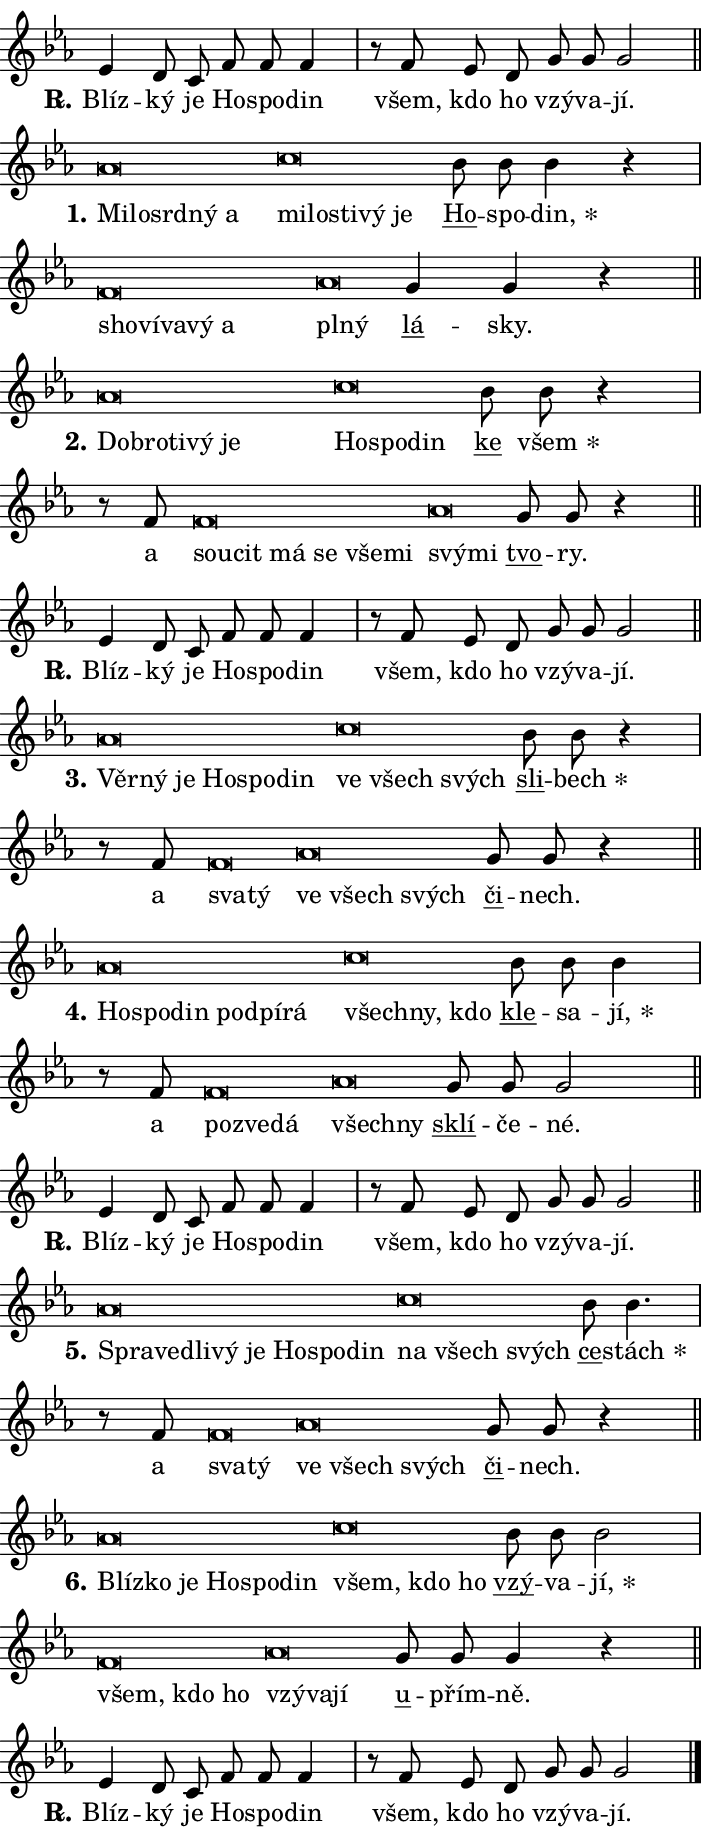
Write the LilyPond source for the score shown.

\version "2.24.0"
\header { tagline = "" }
\paper {
  indent = 0\cm
  top-margin = 0\cm
  right-margin = 0.13\cm % to fit lyric hyphens
  bottom-margin = 0\cm
  left-margin = 0\cm
  paper-width = 12\cm
  page-breaking = #ly:one-page-breaking
  system-system-spacing.basic-distance = #11
  score-system-spacing.basic-distance = #11
  ragged-last = ##f
}


%% Author: Thomas Morley
%% https://lists.gnu.org/archive/html/lilypond-user/2020-05/msg00002.html
#(define (line-position grob)
"Returns position of @var[grob} in current system:
   @code{'start}, if at first time-step
   @code{'end}, if at last time-step
   @code{'middle} otherwise
"
  (let* ((col (ly:item-get-column grob))
         (ln (ly:grob-object col 'left-neighbor))
         (rn (ly:grob-object col 'right-neighbor))
         (col-to-check-left (if (ly:grob? ln) ln col))
         (col-to-check-right (if (ly:grob? rn) rn col))
         (break-dir-left
           (and
             (ly:grob-property col-to-check-left 'non-musical #f)
             (ly:item-break-dir col-to-check-left)))
         (break-dir-right
           (and
             (ly:grob-property col-to-check-right 'non-musical #f)
             (ly:item-break-dir col-to-check-right))))
        (cond ((eqv? 1 break-dir-left) 'start)
              ((eqv? -1 break-dir-right) 'end)
              (else 'middle))))

#(define (tranparent-at-line-position vctor)
  (lambda (grob)
  "Relying on @code{line-position} select the relevant enry from @var{vctor}.
Used to determine transparency,"
    (case (line-position grob)
      ((end) (not (vector-ref vctor 0)))
      ((middle) (not (vector-ref vctor 1)))
      ((start) (not (vector-ref vctor 2))))))

noteHeadBreakVisibility =
#(define-music-function (break-visibility)(vector?)
"Makes @code{NoteHead}s transparent relying on @var{break-visibility}"
#{
  \override NoteHead.transparent =
    #(tranparent-at-line-position break-visibility)
#})

#(define delete-ledgers-for-transparent-note-heads
  (lambda (grob)
    "Reads whether a @code{NoteHead} is transparent.
If so this @code{NoteHead} is removed from @code{'note-heads} from
@var{grob}, which is supposed to be @code{LedgerLineSpanner}.
As a result ledgers are not printed for this @code{NoteHead}"
    (let* ((nhds-array (ly:grob-object grob 'note-heads))
           (nhds-list
             (if (ly:grob-array? nhds-array)
                 (ly:grob-array->list nhds-array)
                 '()))
           ;; Relies on the transparent-property being done before
           ;; Staff.LedgerLineSpanner.after-line-breaking is executed.
           ;; This is fragile ...
           (to-keep
             (remove
               (lambda (nhd)
                 (ly:grob-property nhd 'transparent #f))
               nhds-list)))
      ;; TODO find a better method to iterate over grob-arrays, similiar
      ;; to filter/remove etc for lists
      ;; For now rebuilt from scratch
      (set! (ly:grob-object grob 'note-heads)  '())
      (for-each
        (lambda (nhd)
          (ly:pointer-group-interface::add-grob grob 'note-heads nhd))
        to-keep))))

squashNotes = {
  \override NoteHead.X-extent = #'(-0.2 . 0.2)
  \override NoteHead.Y-extent = #'(-0.75 . 0)
  \override NoteHead.stencil =
    #(lambda (grob)
       (let ((pos (ly:grob-property grob 'staff-position)))
         (begin
           (if (< pos -7) (display "ERROR: Lower brevis then expected\n") (display ""))
           (if (<= pos -6) ly:text-interface::print ly:note-head::print))))
}
unSquashNotes = {
  \revert NoteHead.X-extent
  \revert NoteHead.Y-extent
  \revert NoteHead.stencil
}

hideNotes = \noteHeadBreakVisibility #begin-of-line-visible
unHideNotes = \noteHeadBreakVisibility #all-visible

% work-around for resetting accidentals
% https://lilypond.org/doc/v2.23/Documentation/notation/displaying-rhythms#unmetered-music
cadenzaMeasure = {
  \cadenzaOff
  \partial 1024 s1024
  \cadenzaOn
}

#(define-markup-command (accent layout props text) (markup?)
  "Underline accented syllable"
  (interpret-markup layout props
    #{\markup \override #'(offset . 4.3) \underline { #text }#}))

responsum = \markup \concat {
  "R" \hspace #-1.05 \path #0.1 #'((moveto 0 0.07) (lineto 0.9 0.8)) \hspace #0.05 "."
}

spaceSize = #0.6828661417322834 % exact space size for TeX Gyre Schola

\layout {
  \context {
    \Staff
    \remove "Time_signature_engraver"
    \override LedgerLineSpanner.after-line-breaking = #delete-ledgers-for-transparent-note-heads
  }
  \context {
    \Lyrics {
      \override LyricSpace.minimum-distance = \spaceSize
      \override LyricText.font-name = #"TeX Gyre Schola"
      \override LyricText.font-size = 1
      \override StanzaNumber.font-name = #"TeX Gyre Schola Bold"
      \override StanzaNumber.font-size = 1
    }
  }
  \context {
    \Score 
    \override NoteHead.text =
      #(lambda (grob) 
        (let ((pos (ly:grob-property grob 'staff-position)))
          #{\markup {
            \combine
              \halign #-0.55 \raise #(if (= pos -6) 0 0.5) \override #'(thickness . 2) \draw-line #'(3.2 . 0)
              \musicglyph "noteheads.sM1"
          }#}))
  }
}

% magnetic-lyrics.ily
%
%   written by
%     Jean Abou Samra <jean@abou-samra.fr>
%     Werner Lemberg <wl@gnu.org>
%
%   adapted by
%     Jiri Hon <jiri.hon@gmail.com>
%
% Version 2022-Apr-15

% https://www.mail-archive.com/lilypond-user@gnu.org/msg149350.html

#(define (Left_hyphen_pointer_engraver context)
   "Collect syllable-hyphen-syllable occurrences in lyrics and store
them in properties.  This engraver only looks to the left.  For
example, if the lyrics input is @code{foo -- bar}, it does the
following.

@itemize @bullet
@item
Set the @code{text} property of the @code{LyricHyphen} grob between
@q{foo} and @q{bar} to @code{foo}.

@item
Set the @code{left-hyphen} property of the @code{LyricText} grob with
text @q{foo} to the @code{LyricHyphen} grob between @q{foo} and
@q{bar}.
@end itemize

Use this auxiliary engraver in combination with the
@code{lyric-@/text::@/apply-@/magnetic-@/offset!} hook."
   (let ((hyphen #f)
         (text #f))
     (make-engraver
      (acknowledgers
       ((lyric-syllable-interface engraver grob source-engraver)
        (set! text grob)))
      (end-acknowledgers
       ((lyric-hyphen-interface engraver grob source-engraver)
        ;(when (not (grob::has-interface grob 'lyric-space-interface))
          (set! hyphen grob)));)
      ((stop-translation-timestep engraver)
       (when (and text hyphen)
         (ly:grob-set-object! text 'left-hyphen hyphen))
       (set! text #f)
       (set! hyphen #f)))))

#(define (lyric-text::apply-magnetic-offset! grob)
   "If the space between two syllables is less than the value in
property @code{LyricText@/.details@/.squash-threshold}, move the right
syllable to the left so that it gets concatenated with the left
syllable.

Use this function as a hook for
@code{LyricText@/.after-@/line-@/breaking} if the
@code{Left_@/hyphen_@/pointer_@/engraver} is active."
   (let ((hyphen (ly:grob-object grob 'left-hyphen #f)))
     (when hyphen
       (let ((left-text (ly:spanner-bound hyphen LEFT)))
         (when (grob::has-interface left-text 'lyric-syllable-interface)
           (let* ((common (ly:grob-common-refpoint grob left-text X))
                  (this-x-ext (ly:grob-extent grob common X))
                  (left-x-ext
                   (begin
                     ;; Trigger magnetism for left-text.
                     (ly:grob-property left-text 'after-line-breaking)
                     (ly:grob-extent left-text common X)))
                  ;; `delta` is the gap width between two syllables.
                  (delta (- (interval-start this-x-ext)
                            (interval-end left-x-ext)))
                  (details (ly:grob-property grob 'details))
                  (threshold (assoc-get 'squash-threshold details 0.2)))
             (when (< delta threshold)
               (let* (;; We have to manipulate the input text so that
                      ;; ligatures crossing syllable boundaries are not
                      ;; disabled.  For languages based on the Latin
                      ;; script this is essentially a beautification.
                      ;; However, for non-Western scripts it can be a
                      ;; necessity.
                      (lt (ly:grob-property left-text 'text))
                      (rt (ly:grob-property grob 'text))
                      (is-space (grob::has-interface hyphen 'lyric-space-interface))
                      (space (if is-space " " ""))
                      (extra-delta (if is-space spaceSize 0))
                      ;; Append new syllable.
                      (ltrt-space (if (and (string? lt) (string? rt))
                                (string-append lt space rt)
                                (make-concat-markup (list lt space rt))))
                      ;; Right-align `ltrt` to the right side.
                      (ltrt-space-markup (grob-interpret-markup
                               grob
                               (make-translate-markup
                                (cons (interval-length this-x-ext) 0)
                                (make-right-align-markup ltrt-space)))))
                 (begin
                   ;; Don't print `left-text`.
                   (ly:grob-set-property! left-text 'stencil #f)
                   ;; Set text and stencil (which holds all collected
                   ;; syllables so far) and shift it to the left.
                   (ly:grob-set-property! grob 'text ltrt-space)
                   (ly:grob-set-property! grob 'stencil ltrt-space-markup)
                   (ly:grob-translate-axis! grob (- (- delta extra-delta)) X))))))))))


#(define (lyric-hyphen::displace-bounds-first grob)
   ;; Make very sure this callback isn't triggered too early.
   (let ((left (ly:spanner-bound grob LEFT))
         (right (ly:spanner-bound grob RIGHT)))
     (ly:grob-property left 'after-line-breaking)
     (ly:grob-property right 'after-line-breaking)
     (ly:lyric-hyphen::print grob)))

squashThreshold = #0.4

\layout {
  \context {
    \Lyrics
    \consists #Left_hyphen_pointer_engraver
    \override LyricText.after-line-breaking =
      #lyric-text::apply-magnetic-offset!
    \override LyricHyphen.stencil = #lyric-hyphen::displace-bounds-first
    \override LyricText.details.squash-threshold = \squashThreshold
    \override LyricHyphen.minimum-distance = 0
    \override LyricHyphen.minimum-length = \squashThreshold
  }
}

squashText = \override LyricText.details.squash-threshold = 9999
unSquashText = \override LyricText.details.squash-threshold = \squashThreshold

leftText = \override LyricText.self-alignment-X = #LEFT
unLeftText = \revert LyricText.self-alignment-X

starOffset = #(lambda (grob) 
                (let ((x_offset (ly:self-alignment-interface::aligned-on-x-parent grob)))
                  (if (= x_offset 0) 0 (+ x_offset 1.2))))

star = #(define-music-function (syllable)(string?)
"Append star separator at the end of a syllable"
#{
  \once \override LyricText.X-offset = #starOffset
  \lyricmode { \markup {
    #syllable
    \override #'((font-name . "TeX Gyre Schola Bold")) \hspace #0.2 \lower #0.65 \larger "*"
  } }
#})

starAccent = #(define-music-function (syllable)(string?)
"Append star separator at the end of a syllable and make accent"
#{
  \once \override LyricText.X-offset = #starOffset
  \lyricmode { \markup {
    \accent #syllable
    \override #'((font-name . "TeX Gyre Schola Bold")) \hspace #0.2 \lower #0.65 \larger "*"
  } }
#})

breath = #(define-music-function (syllable)(string?)
"Append breathing indicator at the end of a syllable"
#{
  \lyricmode { \markup { #syllable "+" } }
#})

optionalBreath = #(define-music-function (syllable)(string?)
"Append optional breathing indicator at the end of a syllable"
#{
  \lyricmode { \markup { #syllable "(+)" } }
#})


\score {
    <<
        \new Voice = "melody" { \cadenzaOn \key es \major \relative { es'4 d8 c f f f4 \cadenzaMeasure \bar "|" r8 f es d \bar "" g g g2 \cadenzaMeasure \bar "||" \break } }
        \new Lyrics \lyricsto "melody" { \lyricmode { \set stanza = \responsum
Blíz -- ký je Ho -- spo -- din všem, kdo ho vzý -- va -- jí. } }
    >>
    \layout {}
}

\score {
    <<
        \new Voice = "melody" { \cadenzaOn \key es \major \relative { \squashNotes as'\breve*1/16 \hideNotes \breve*1/16 \bar "" \breve*1/16 \bar "" \breve*1/16 \breve*1/16 \bar "" \unHideNotes \unSquashNotes \squashNotes c\breve*1/16 \hideNotes \breve*1/16 \bar "" \breve*1/16 \bar "" \breve*1/16 \breve*1/16 \bar "" \unHideNotes \unSquashNotes \bar "" bes8 bes bes4 r \cadenzaMeasure \bar "|" \squashNotes f\breve*1/16 \hideNotes \breve*1/16 \bar "" \breve*1/16 \bar "" \breve*1/16 \breve*1/16 \bar "" \unHideNotes \unSquashNotes \squashNotes as\breve*1/16 \hideNotes \breve*1/16 \bar "" \unHideNotes \unSquashNotes \bar "" g4 g r \cadenzaMeasure \bar "||" \break } }
        \new Lyrics \lyricsto "melody" { \lyricmode { \set stanza = "1."
\leftText Mi -- \squashText lo -- srd -- ný a \unSquashText mi -- \squashText lo -- sti -- vý je \unLeftText \unSquashText \markup \accent Ho -- spo -- \star din, \leftText sho -- \squashText ví -- va -- vý a \unSquashText pl -- \squashText ný \unLeftText \unSquashText \markup \accent lá -- sky. } }
    >>
    \layout {}
}

\score {
    <<
        \new Voice = "melody" { \cadenzaOn \key es \major \relative { \squashNotes as'\breve*1/16 \hideNotes \breve*1/16 \bar "" \breve*1/16 \bar "" \breve*1/16 \breve*1/16 \bar "" \unHideNotes \unSquashNotes \squashNotes c\breve*1/16 \hideNotes \breve*1/16 \breve*1/16 \bar "" \unHideNotes \unSquashNotes \bar "" bes8 bes r4 \cadenzaMeasure \bar "|" r8 f \squashNotes f\breve*1/16 \hideNotes \breve*1/16 \bar "" \breve*1/16 \bar "" \breve*1/16 \bar "" \breve*1/16 \breve*1/16 \bar "" \unHideNotes \unSquashNotes \squashNotes as\breve*1/16 \hideNotes \breve*1/16 \bar "" \unHideNotes \unSquashNotes \bar "" g8 g r4 \cadenzaMeasure \bar "||" \break } }
        \new Lyrics \lyricsto "melody" { \lyricmode { \set stanza = "2."
\leftText Dob -- \squashText ro -- ti -- vý je \unSquashText Ho -- \squashText spo -- din \unLeftText \unSquashText \markup \accent ke \star všem a \leftText sou -- \squashText cit má se vše -- mi \unSquashText svý -- \squashText mi \unLeftText \unSquashText \markup \accent tvo -- ry. } }
    >>
    \layout {}
}

\score {
    <<
        \new Voice = "melody" { \cadenzaOn \key es \major \relative { es'4 d8 c f f f4 \cadenzaMeasure \bar "|" r8 f es d \bar "" g g g2 \cadenzaMeasure \bar "||" \break } }
        \new Lyrics \lyricsto "melody" { \lyricmode { \set stanza = \responsum
Blíz -- ký je Ho -- spo -- din všem, kdo ho vzý -- va -- jí. } }
    >>
    \layout {}
}

\score {
    <<
        \new Voice = "melody" { \cadenzaOn \key es \major \relative { \squashNotes as'\breve*1/16 \hideNotes \breve*1/16 \bar "" \breve*1/16 \bar "" \breve*1/16 \bar "" \breve*1/16 \breve*1/16 \bar "" \unHideNotes \unSquashNotes \squashNotes c\breve*1/16 \hideNotes \breve*1/16 \breve*1/16 \bar "" \unHideNotes \unSquashNotes \bar "" bes8 bes r4 \cadenzaMeasure \bar "|" r8 f \squashNotes f\breve*1/16 \hideNotes \breve*1/16 \bar "" \unHideNotes \unSquashNotes \squashNotes as\breve*1/16 \hideNotes \breve*1/16 \breve*1/16 \bar "" \unHideNotes \unSquashNotes \bar "" g8 g r4 \cadenzaMeasure \bar "||" \break } }
        \new Lyrics \lyricsto "melody" { \lyricmode { \set stanza = "3."
\leftText Věr -- \squashText ný je Ho -- spo -- din \unSquashText ve \squashText všech svých \unLeftText \unSquashText \markup \accent sli -- \star bech a \leftText sva -- \squashText tý \unSquashText ve \squashText všech svých \unLeftText \unSquashText \markup \accent či -- nech. } }
    >>
    \layout {}
}

\score {
    <<
        \new Voice = "melody" { \cadenzaOn \key es \major \relative { \squashNotes as'\breve*1/16 \hideNotes \breve*1/16 \bar "" \breve*1/16 \bar "" \breve*1/16 \bar "" \breve*1/16 \breve*1/16 \bar "" \unHideNotes \unSquashNotes \squashNotes c\breve*1/16 \hideNotes \breve*1/16 \breve*1/16 \bar "" \unHideNotes \unSquashNotes \bar "" bes8 bes bes4 \cadenzaMeasure \bar "|" r8 f \squashNotes f\breve*1/16 \hideNotes \breve*1/16 \breve*1/16 \bar "" \unHideNotes \unSquashNotes \squashNotes as\breve*1/16 \hideNotes \breve*1/16 \bar "" \unHideNotes \unSquashNotes \bar "" g8 g g2 \cadenzaMeasure \bar "||" \break } }
        \new Lyrics \lyricsto "melody" { \lyricmode { \set stanza = "4."
\leftText Ho -- \squashText spo -- din pod -- pí -- rá \unSquashText všech -- \squashText ny, kdo \unLeftText \unSquashText \markup \accent kle -- sa -- \star jí, a \leftText po -- \squashText zve -- dá \unSquashText všech -- \squashText ny \unLeftText \unSquashText \markup \accent sklí -- če -- né. } }
    >>
    \layout {}
}

\score {
    <<
        \new Voice = "melody" { \cadenzaOn \key es \major \relative { es'4 d8 c f f f4 \cadenzaMeasure \bar "|" r8 f es d \bar "" g g g2 \cadenzaMeasure \bar "||" \break } }
        \new Lyrics \lyricsto "melody" { \lyricmode { \set stanza = \responsum
Blíz -- ký je Ho -- spo -- din všem, kdo ho vzý -- va -- jí. } }
    >>
    \layout {}
}

\score {
    <<
        \new Voice = "melody" { \cadenzaOn \key es \major \relative { \squashNotes as'\breve*1/16 \hideNotes \breve*1/16 \bar "" \breve*1/16 \bar "" \breve*1/16 \bar "" \breve*1/16 \bar "" \breve*1/16 \bar "" \breve*1/16 \breve*1/16 \bar "" \unHideNotes \unSquashNotes \squashNotes c\breve*1/16 \hideNotes \breve*1/16 \breve*1/16 \bar "" \unHideNotes \unSquashNotes \bar "" bes8 bes4. \cadenzaMeasure \bar "|" r8 f \squashNotes f\breve*1/16 \hideNotes \breve*1/16 \bar "" \unHideNotes \unSquashNotes \squashNotes as\breve*1/16 \hideNotes \breve*1/16 \breve*1/16 \bar "" \unHideNotes \unSquashNotes \bar "" g8 g r4 \cadenzaMeasure \bar "||" \break } }
        \new Lyrics \lyricsto "melody" { \lyricmode { \set stanza = "5."
\leftText Spra -- \squashText ve -- dli -- vý je Ho -- spo -- din \unSquashText na \squashText všech svých \unLeftText \unSquashText \markup \accent ce -- \star stách a \leftText sva -- \squashText tý \unSquashText ve \squashText všech svých \unLeftText \unSquashText \markup \accent či -- nech. } }
    >>
    \layout {}
}

\score {
    <<
        \new Voice = "melody" { \cadenzaOn \key es \major \relative { \squashNotes as'\breve*1/16 \hideNotes \breve*1/16 \bar "" \breve*1/16 \bar "" \breve*1/16 \bar "" \breve*1/16 \breve*1/16 \bar "" \unHideNotes \unSquashNotes \squashNotes c\breve*1/16 \hideNotes \breve*1/16 \breve*1/16 \bar "" \unHideNotes \unSquashNotes \bar "" bes8 bes bes2 \cadenzaMeasure \bar "|" \squashNotes f\breve*1/16 \hideNotes \breve*1/16 \breve*1/16 \bar "" \unHideNotes \unSquashNotes \squashNotes as\breve*1/16 \hideNotes \breve*1/16 \breve*1/16 \bar "" \unHideNotes \unSquashNotes \bar "" g8 g g4 r \cadenzaMeasure \bar "||" \break } }
        \new Lyrics \lyricsto "melody" { \lyricmode { \set stanza = "6."
\leftText Blíz -- \squashText ko je Ho -- spo -- din \unSquashText všem, \squashText kdo ho \unLeftText \unSquashText \markup \accent vzý -- va -- \star jí, \leftText všem, \squashText kdo ho \unSquashText vzý -- \squashText va -- jí \unLeftText \unSquashText \markup \accent u -- přím -- ně. } }
    >>
    \layout {}
}

\score {
    <<
        \new Voice = "melody" { \cadenzaOn \key es \major \relative { es'4 d8 c f f f4 \cadenzaMeasure \bar "|" r8 f es d \bar "" g g g2 \cadenzaMeasure \bar "||" \break } \bar "|." }
        \new Lyrics \lyricsto "melody" { \lyricmode { \set stanza = \responsum
Blíz -- ký je Ho -- spo -- din všem, kdo ho vzý -- va -- jí. } }
    >>
    \layout {}
}
